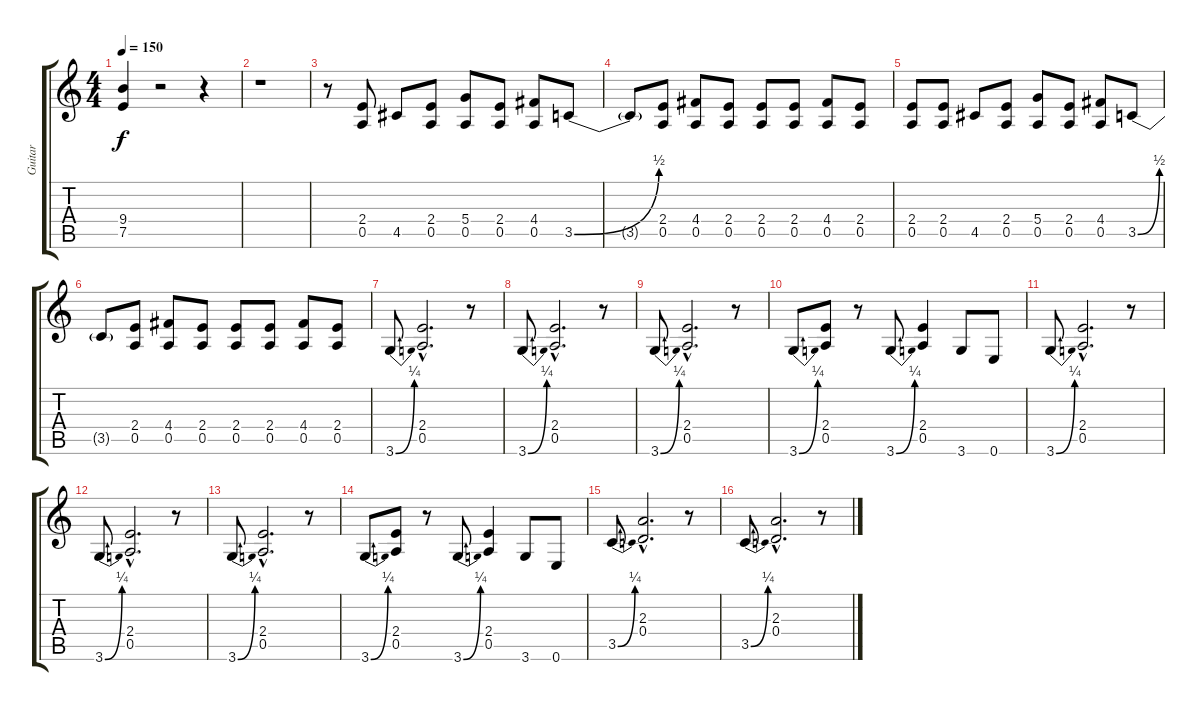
\track ("Guitar" "Guitar") {instrument overdrivenguitar}
\staff {score tabs}
\tuning (E4 B3 G3 D3 A2 E2) {hide}
\ts (4 4)
\tempo 150
\clef g2
\ks c
(9.4 7.5).4{dy f} r.2 r.4 |
r.1 |
r.8 (2.4 0.5).8 4.5.8 (2.4 0.5).8 (5.4 0.5).8 (2.4 0.5).8 (4.4 0.5).8 3.5{be (bend 0 0 60 2)}.8 |
3.5{t}.8 (2.4 0.5).8 (4.4 0.5).8 (2.4 0.5).8 (2.4 0.5).8 (2.4 0.5).8 (4.4 0.5).8 (2.4 0.5).8 |
(2.4 0.5).8 (2.4 0.5).8 4.5.8 (2.4 0.5).8 (5.4 0.5).8 (2.4 0.5).8 (4.4 0.5).8 3.5{be (bend 0 0 60 2)}.8 |
3.5{t}.8 (2.4 0.5).8 (4.4 0.5).8 (2.4 0.5).8 (2.4 0.5).8 (2.4 0.5).8 (4.4 0.5).8 (2.4 0.5).8 |
3.6{be (bend 0 0 60 1)}.8 (2.4{hac} 0.5{hac}).2{d} r.8 |
3.6{be (bend 0 0 60 1)}.8 (2.4{hac} 0.5{hac}).2{d} r.8 |
3.6{be (bend 0 0 60 1)}.8 (2.4{hac} 0.5{hac}).2{d} r.8 |
3.6{be (bend 0 0 60 1)}.8 (2.4 0.5).8 r.8 3.6{be (bend 0 0 60 1)}.8 (2.4 0.5).4 3.6.8 0.6.8 |
3.6{be (bend 0 0 60 1)}.8 (2.4{hac} 0.5{hac}).2{d} r.8 |
3.6{be (bend 0 0 60 1)}.8 (2.4{hac} 0.5{hac}).2{d} r.8 |
3.6{be (bend 0 0 60 1)}.8 (2.4{hac} 0.5{hac}).2{d} r.8 |
3.6{be (bend 0 0 60 1)}.8 (2.4 0.5).8 r.8 3.6{be (bend 0 0 60 1)}.8 (2.4 0.5).4 3.6.8 0.6.8 |
3.5{be (bend 0 0 60 1)}.8 (2.3{hac} 0.4{hac}).2{d} r.8 |
3.5{be (bend 0 0 60 1)}.8 (2.3{hac} 0.4{hac}).2{d} r.8
